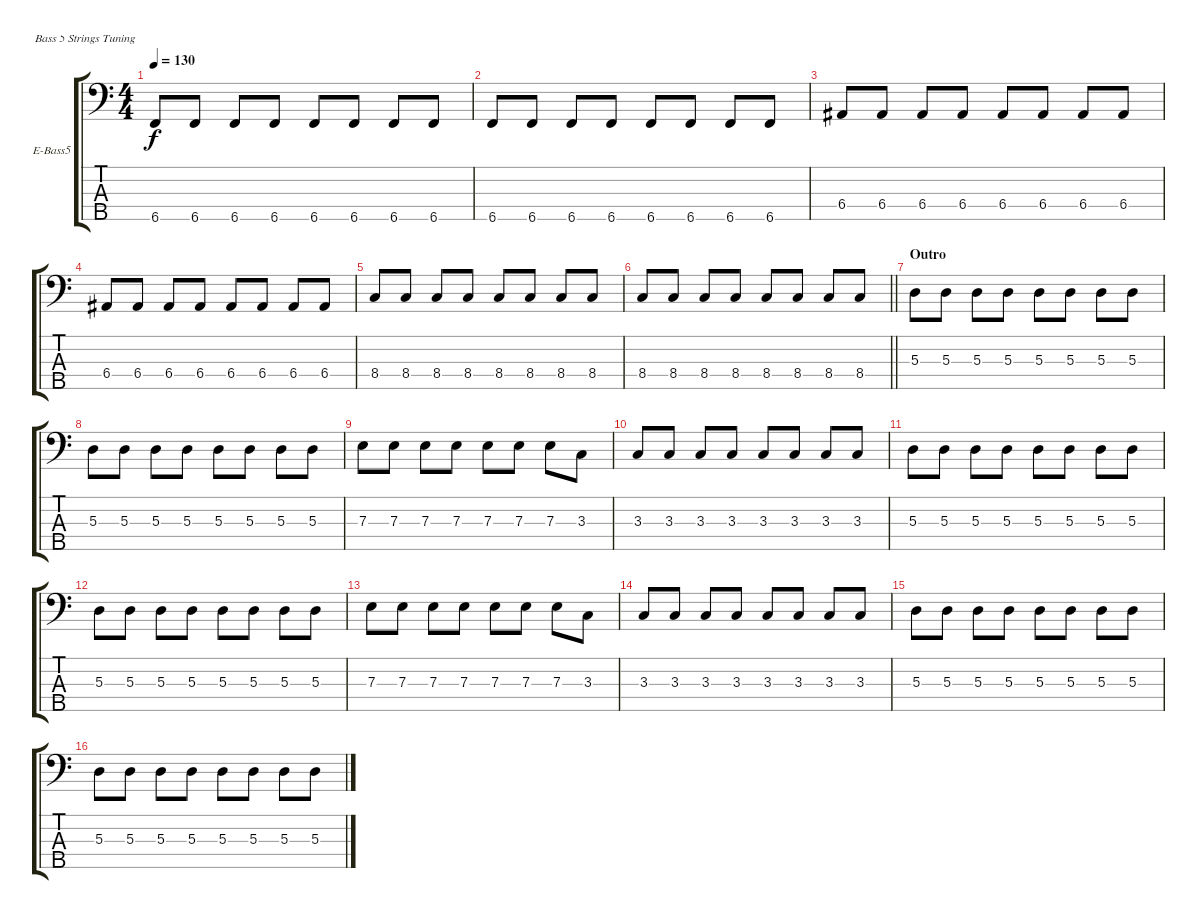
\bracketExtendMode groupsimilarinstruments
\firstSystemTrackNameOrientation horizontal
\otherSystemsTrackNameOrientation horizontal
\track ("Bass" "E-Bass5") {instrument electricbassfinger}
\staff {score tabs}
\tuning (G2 D2 A1 E1 B0)
\ts (4 4)
\tempo 130
\clef f4
\ks c
6.5.8{dy f} 6.5.8 6.5.8 6.5.8 6.5.8 6.5.8 6.5.8 6.5.8 |
6.5.8 6.5.8 6.5.8 6.5.8 6.5.8 6.5.8 6.5.8 6.5.8 |
6.4.8 6.4.8 6.4.8 6.4.8 6.4.8 6.4.8 6.4.8 6.4.8 |
6.4.8 6.4.8 6.4.8 6.4.8 6.4.8 6.4.8 6.4.8 6.4.8 |
8.4.8 8.4.8 8.4.8 8.4.8 8.4.8 8.4.8 8.4.8 8.4.8 |
\barLineRight lightlight
8.4.8 8.4.8 8.4.8 8.4.8 8.4.8 8.4.8 8.4.8 8.4.8 |
\section ("" "Outro")
5.3.8 5.3.8 5.3.8 5.3.8 5.3.8 5.3.8 5.3.8 5.3.8 |
5.3.8 5.3.8 5.3.8 5.3.8 5.3.8 5.3.8 5.3.8 5.3.8 |
7.3.8 7.3.8 7.3.8 7.3.8 7.3.8 7.3.8 7.3.8 3.3.8 |
3.3.8 3.3.8 3.3.8 3.3.8 3.3.8 3.3.8 3.3.8 3.3.8 |
5.3.8 5.3.8 5.3.8 5.3.8 5.3.8 5.3.8 5.3.8 5.3.8 |
5.3.8 5.3.8 5.3.8 5.3.8 5.3.8 5.3.8 5.3.8 5.3.8 |
7.3.8 7.3.8 7.3.8 7.3.8 7.3.8 7.3.8 7.3.8 3.3.8 |
3.3.8 3.3.8 3.3.8 3.3.8 3.3.8 3.3.8 3.3.8 3.3.8 |
5.3.8 5.3.8 5.3.8 5.3.8 5.3.8 5.3.8 5.3.8 5.3.8 |
5.3.8 5.3.8 5.3.8 5.3.8 5.3.8 5.3.8 5.3.8 5.3.8
